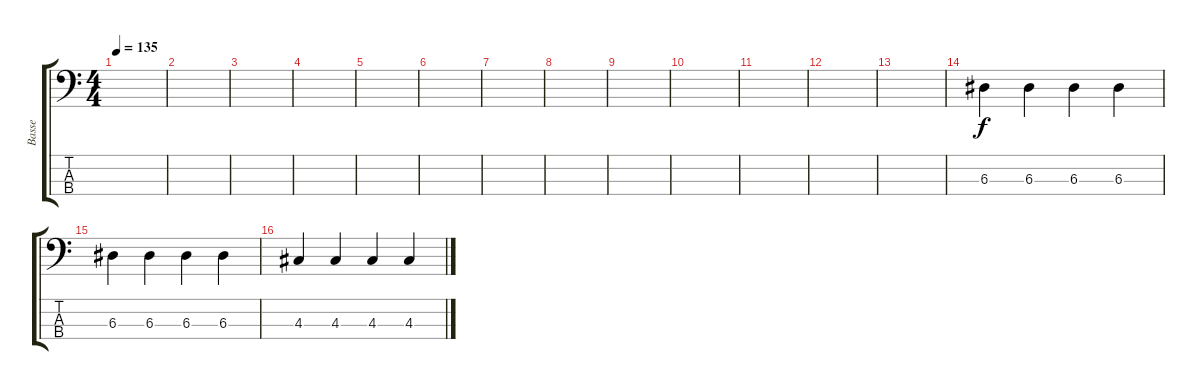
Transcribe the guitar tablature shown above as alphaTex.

\track ("Basse" "Basse") {instrument electricbassfinger}
\staff {score tabs}
\tuning (G2 D2 A1 E1) {hide}
\ts (4 4)
\tempo 135
\clef f4
\ks c
|
|
|
|
|
|
|
|
|
|
|
|
|
6.3.4 6.3.4 6.3.4 6.3.4 |
6.3.4 6.3.4 6.3.4 6.3.4 |
4.3.4 4.3.4 4.3.4 4.3.4
